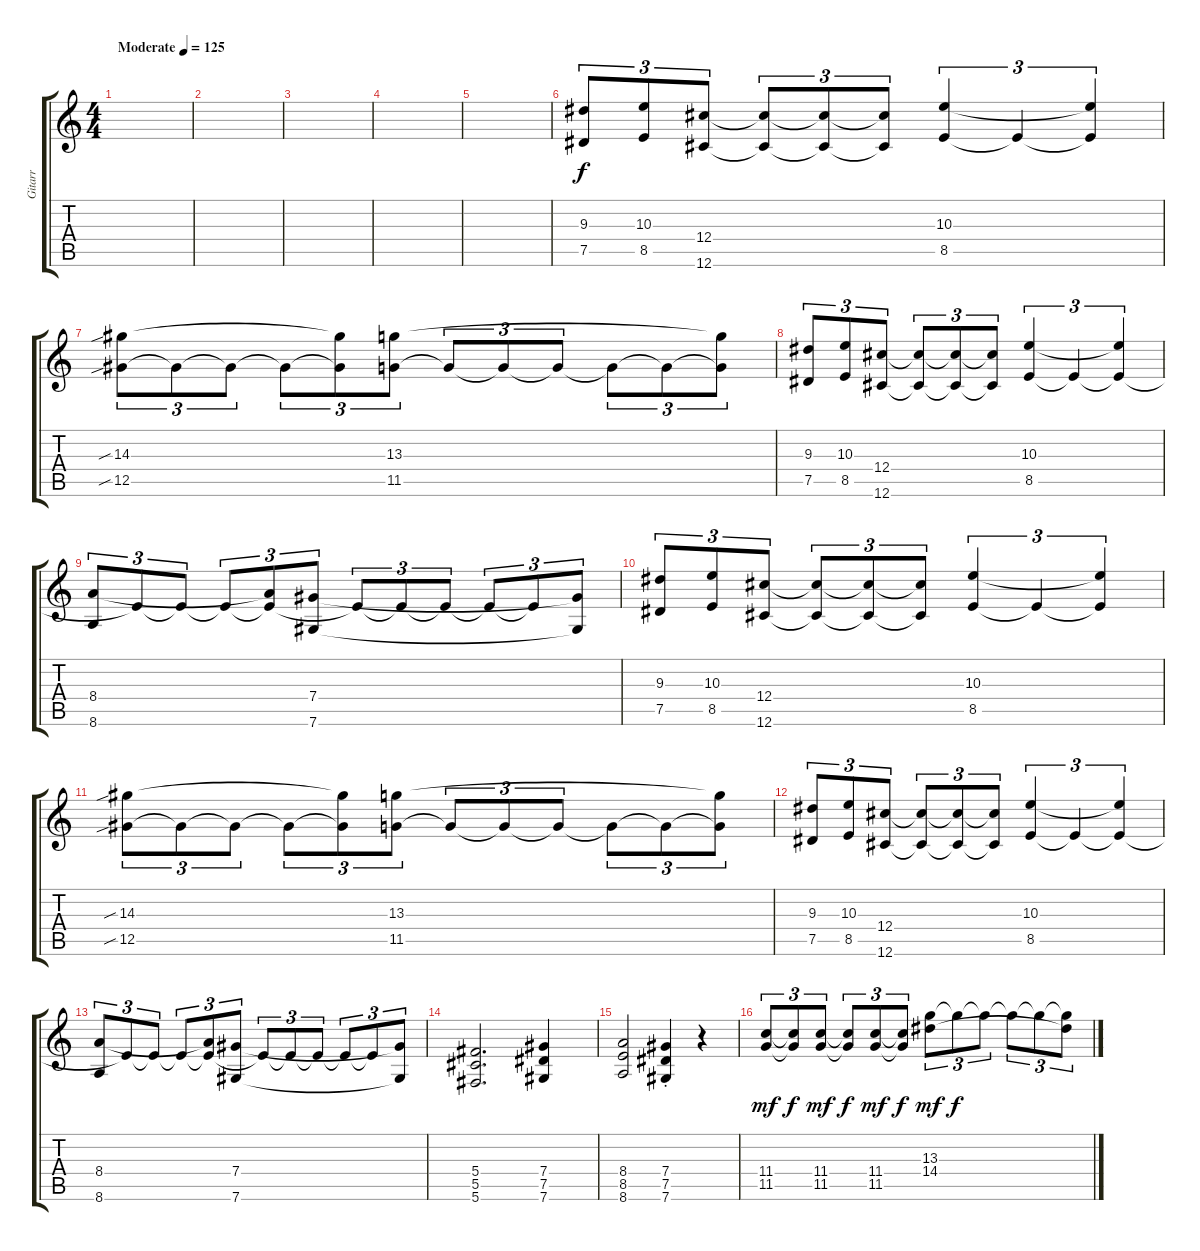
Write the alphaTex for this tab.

\track ("Gitarr" "Gitarr") {instrument distortionguitar}
\staff {score tabs}
\tuning (Eb4 Bb3 Gb3 Db3 Ab2 Db2) {hide}
\ts (4 4)
\tempo (125 "Moderate")
\clef g2
\ks c
|
|
|
|
|
(9.3 7.5).8{tu (3 2)} (10.3 8.5).8{tu (3 2)} (12.4 12.6).8{tu (3 2)} (12.4{t} 12.6{t}).8{tu (3 2)} (12.4{t} 12.6{t}).8{tu (3 2)} (12.4{t} 12.6{t}).8{tu (3 2)} (10.3 8.5).4{tu (3 2)} 8.5{t}.4{tu (3 2)} (10.3{t} 8.5{t}).4{tu (3 2)} |
(14.3{sib} 12.5{sib}).8{tu (3 2)} 12.5{t}.8{tu (3 2)} 12.5{t}.8{tu (3 2)} 12.5{t}.8{tu (3 2)} (14.3{t} 12.5{t}).8{tu (3 2)} (13.3 11.5).8{tu (3 2)} 11.5{t}.8{tu (3 2)} 11.5{t}.8{tu (3 2)} 11.5{t}.8{tu (3 2)} 11.5{t}.8{tu (3 2)} 11.5{t}.8{tu (3 2)} (13.3{t} 11.5{t}).8{tu (3 2)} |
(9.3 7.5).8{tu (3 2)} (10.3 8.5).8{tu (3 2)} (12.4 12.6).8{tu (3 2)} (12.4{t} 12.6{t}).8{tu (3 2)} (12.4{t} 12.6{t}).8{tu (3 2)} (12.4{t} 12.6{t}).8{tu (3 2)} (10.3 8.5).4{tu (3 2)} 8.5{t}.4{tu (3 2)} (10.3{t} 8.5{t}).4{tu (3 2)} |
(8.4 8.6).8{tu (3 2)} 8.5{t}.8{tu (3 2)} 8.5{t}.8{tu (3 2)} 8.5{t}.8{tu (3 2)} (8.4{t} 8.5{t}).8{tu (3 2)} (7.4 7.6).8{tu (3 2)} 8.5{t}.8{tu (3 2)} 8.5{t}.8{tu (3 2)} 8.5{t}.8{tu (3 2)} 8.5{t}.8{tu (3 2)} 8.5{t}.8{tu (3 2)} (7.4{t} 7.6{t}).8{tu (3 2)} |
(9.3 7.5).8{tu (3 2)} (10.3 8.5).8{tu (3 2)} (12.4 12.6).8{tu (3 2)} (12.4{t} 12.6{t}).8{tu (3 2)} (12.4{t} 12.6{t}).8{tu (3 2)} (12.4{t} 12.6{t}).8{tu (3 2)} (10.3 8.5).4{tu (3 2)} 8.5{t}.4{tu (3 2)} (10.3{t} 8.5{t}).4{tu (3 2)} |
(14.3{sib} 12.5{sib}).8{tu (3 2)} 12.5{t}.8{tu (3 2)} 12.5{t}.8{tu (3 2)} 12.5{t}.8{tu (3 2)} (14.3{t} 12.5{t}).8{tu (3 2)} (13.3 11.5).8{tu (3 2)} 11.5{t}.8{tu (3 2)} 11.5{t}.8{tu (3 2)} 11.5{t}.8{tu (3 2)} 11.5{t}.8{tu (3 2)} 11.5{t}.8{tu (3 2)} (13.3{t} 11.5{t}).8{tu (3 2)} |
(9.3 7.5).8{tu (3 2)} (10.3 8.5).8{tu (3 2)} (12.4 12.6).8{tu (3 2)} (12.4{t} 12.6{t}).8{tu (3 2)} (12.4{t} 12.6{t}).8{tu (3 2)} (12.4{t} 12.6{t}).8{tu (3 2)} (10.3 8.5).4{tu (3 2)} 8.5{t}.4{tu (3 2)} (10.3{t} 8.5{t}).4{tu (3 2)} |
(8.4 8.6).8{tu (3 2)} 8.5{t}.8{tu (3 2)} 8.5{t}.8{tu (3 2)} 8.5{t}.8{tu (3 2)} (8.4{t} 8.5{t}).8{tu (3 2)} (7.4 7.6).8{tu (3 2)} 8.5{t}.8{tu (3 2)} 8.5{t}.8{tu (3 2)} 8.5{t}.8{tu (3 2)} 8.5{t}.8{tu (3 2)} 8.5{t}.8{tu (3 2)} (7.4{t} 7.6{t}).8{tu (3 2)} |
(5.4 5.5 5.6).2{d} (7.4 7.5 7.6).4 |
(8.4 8.5 8.6).2 (7.4{st} 7.5{st} 7.6{st}).4 r.4 |
(11.4 11.5).8{tu (3 2) dy mf instrument brasssection} (11.4{t} 11.5{t}).8{tu (3 2) dy f} (11.4 11.5).8{tu (3 2) dy mf} (11.4{t} 11.5{t}).8{tu (3 2) dy f} (11.4 11.5).8{tu (3 2) dy mf} (11.4{t} 11.5{t}).8{tu (3 2) dy f} (13.3 14.4).8{tu (3 2) dy mf} 13.3{t}.8{tu (3 2) dy f} 13.3{t}.8{tu (3 2)} 13.3{t}.8{tu (3 2)} 13.3{t}.8{tu (3 2)} (13.3{t} 14.4{t}).8{tu (3 2)}
